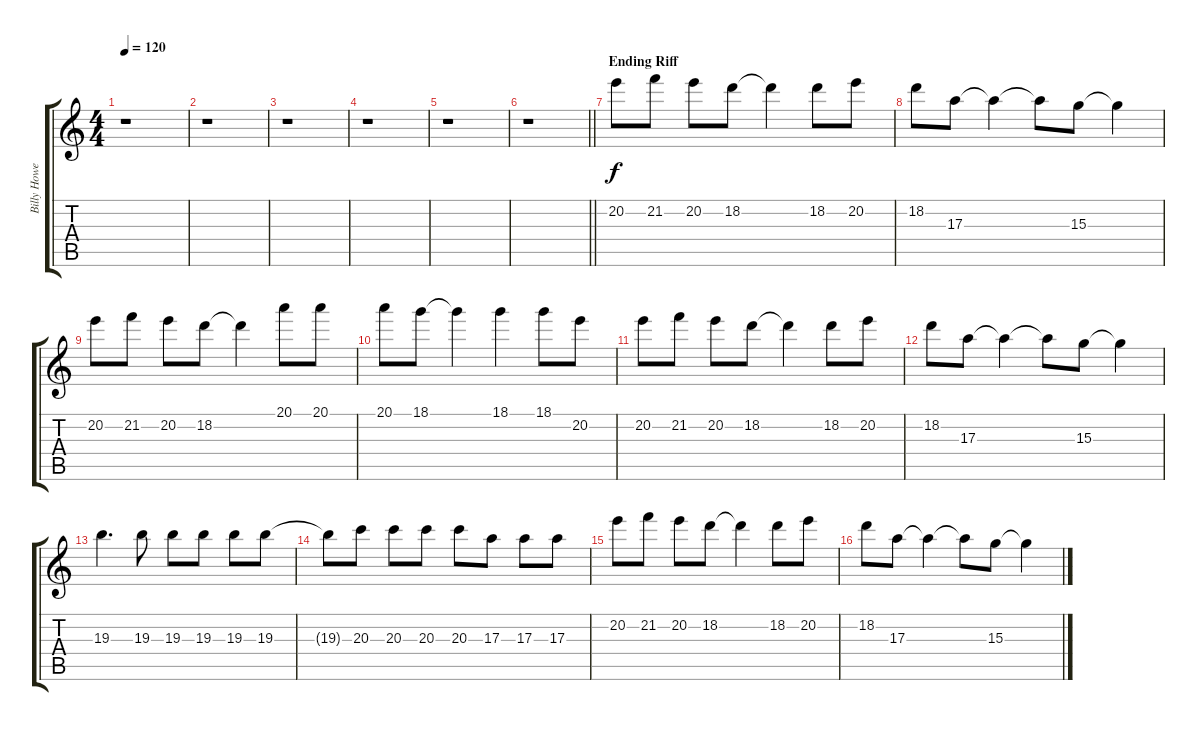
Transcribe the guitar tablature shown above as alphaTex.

\track ("Billy Howerdel (Solo)" "Billy Howe") {instrument overdrivenguitar}
\staff {score tabs}
\tuning (Db4 Ab3 E3 B2 Gb2 Db2) {hide}
\ts (4 4)
\tempo 120
\clef g2
\ks c
r.1{dy f} |
r.1 |
r.1 |
r.1 |
r.1 |
\barLineRight lightlight
r.1 |
\section ("" "Ending Riff")
20.2.8{volume 13} 21.2.8 20.2.8 18.2.8 18.2{t}.4 18.2.8 20.2.8 |
18.2.8 17.3.8 17.3{t}.4 17.3{t}.8 15.3.8 15.3{t}.4 |
20.2.8 21.2.8 20.2.8 18.2.8 18.2{t}.4 20.1.8 20.1.8 |
20.1.8 18.1.8 18.1{t}.4 18.1.4 18.1.8 20.2.8 |
20.2.8 21.2.8 20.2.8 18.2.8 18.2{t}.4 18.2.8 20.2.8 |
18.2.8 17.3.8 17.3{t}.4 17.3{t}.8 15.3.8 15.3{t}.4 |
19.3.4{d} 19.3.8 19.3.8 19.3.8 19.3.8 19.3.8 |
19.3{t}.8 20.3.8 20.3.8 20.3.8 20.3.8 17.3.8 17.3.8 17.3.8 |
20.2.8 21.2.8 20.2.8 18.2.8 18.2{t}.4 18.2.8 20.2.8 |
18.2.8 17.3.8 17.3{t}.4 17.3{t}.8 15.3.8 15.3{t}.4
